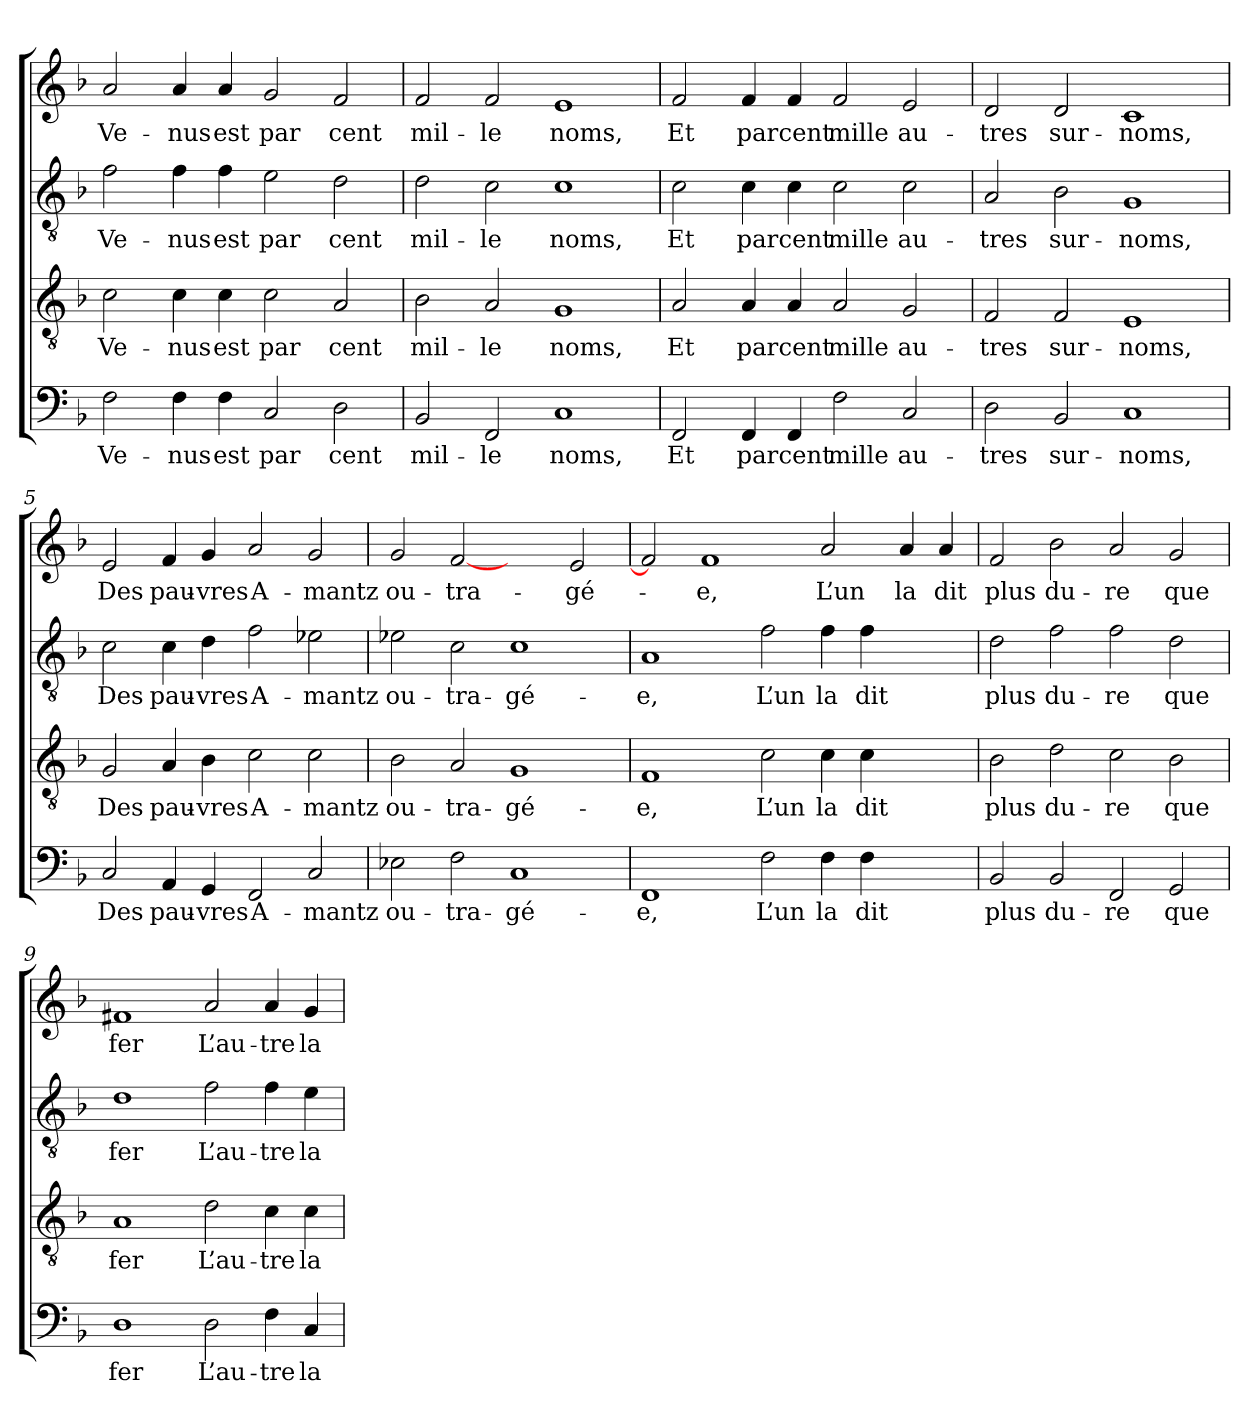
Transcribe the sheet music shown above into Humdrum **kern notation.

**kern	**text	**kern	**text	**kern	**text	**kern	**text
*part4	*part4	*part3	*part3	*part2	*part2	*part1	*part1
*staff4	*staff4	*staff3	*staff3	*staff2	*staff2	*staff1	*staff1
*clefF4	*	*clefGv2	*	*clefGv2	*	*clefG2	*
*k[b-]	*	*k[b-]	*	*k[b-]	*	*k[b-]	*
=1	=1	=1	=1	=1	=1	=1	=1
2F	Ve-	2c	Ve-	2f	Ve-	2a	Ve-
4F	-nus	4c	-nus	4f	-nus	4a	-nus
4F	est	4c	est	4f	est	4a	est
2C	par	2c	par	2e	par	2g	par
2D	cent	2A	cent	2d	cent	2f	cent
=2	=2	=2	=2	=2	=2	=2	=2
2BB-	mil-	2B-	mil-	2d	mil-	2f	mil-
2FF	-le	2A	-le	2c	-le	2f	-le
1C	noms,	1G	noms,	1c	noms,	1e	noms,
=3	=3	=3	=3	=3	=3	=3	=3
2FF	Et	2A	Et	2c	Et	2f	Et
4FF	par	4A	par	4c	par	4f	par
4FF	cent	4A	cent	4c	cent	4f	cent
2F	mille	2A	mille	2c	mille	2f	mille
2C	au-	2G	au-	2c	au-	2e	au-
!!LO:LB:g=z
=4	=4	=4	=4	=4	=4	=4	=4
2D	-tres	2F	-tres	2A	-tres	2d	-tres
2BB-	sur-	2F	sur-	2B-	sur-	2d	sur-
1C	-noms,	1E	-noms,	1G	-noms,	1c	-noms,
=5	=5	=5	=5	=5	=5	=5	=5
2C	Des	2G	Des	2c	Des	2e	Des
4AA	pau-	4A	pau-	4c	pau-	4f	pau-
4GG	-vres	4B-	-vres	4d	-vres	4g	-vres
2FF	A-	2c	A-	2f	A-	2a	A-
2C	-mantz	2c	-mantz	2e-X	-mantz	2g	-mantz
=6	=6	=6	=6	=6	=6	=6	=6
2E-X	ou-	2B-	ou-	2e-X	ou-	2g	ou-
2F	-tra-	2A	-tra-	2c	-tra-	[2f	-tra-
1C	-gé-	1G	-gé-	1c	-gé-	2ryy	.
.	.	.	.	.	.	2e	-gé-
=7	=7	=7	=7	=7	=7	=7	=7
1FF	-e,	1F	-e,	1A	-e,	2f]	.
.	.	.	.	.	.	1f	-e,
2F	L’un	2c	L’un	2f	L’un	.	.
4F	la	4c	la	4f	la	2a	L’un
4F	dit	4c	dit	4f	dit	.	.
2ryy	.	2ryy	.	2ryy	.	4a	la
.	.	.	.	.	.	4a	dit
!!LO:LB:g=z
=8	=8	=8	=8	=8	=8	=8	=8
2BB-	plus	2B-	plus	2d	plus	2f	plus
2BB-	du-	2d	du-	2f	du-	2b-	du-
2FF	-re	2c	-re	2f	-re	2a	-re
2GG	que	2B-	que	2d	que	2g	que
=9	=9	=9	=9	=9	=9	=9	=9
1D	fer	1A	fer	1d	fer	1f#X	fer
2D	L’au-	2d	L’au-	2f	L’au-	2a	L’au-
4F	-tre	4c	-tre	4f	-tre	4a	-tre
4C	la	4c	la	4e	la	4g	la
=	=	=	=	=	=	=	=
*-	*-	*-	*-	*-	*-	*-	*-
